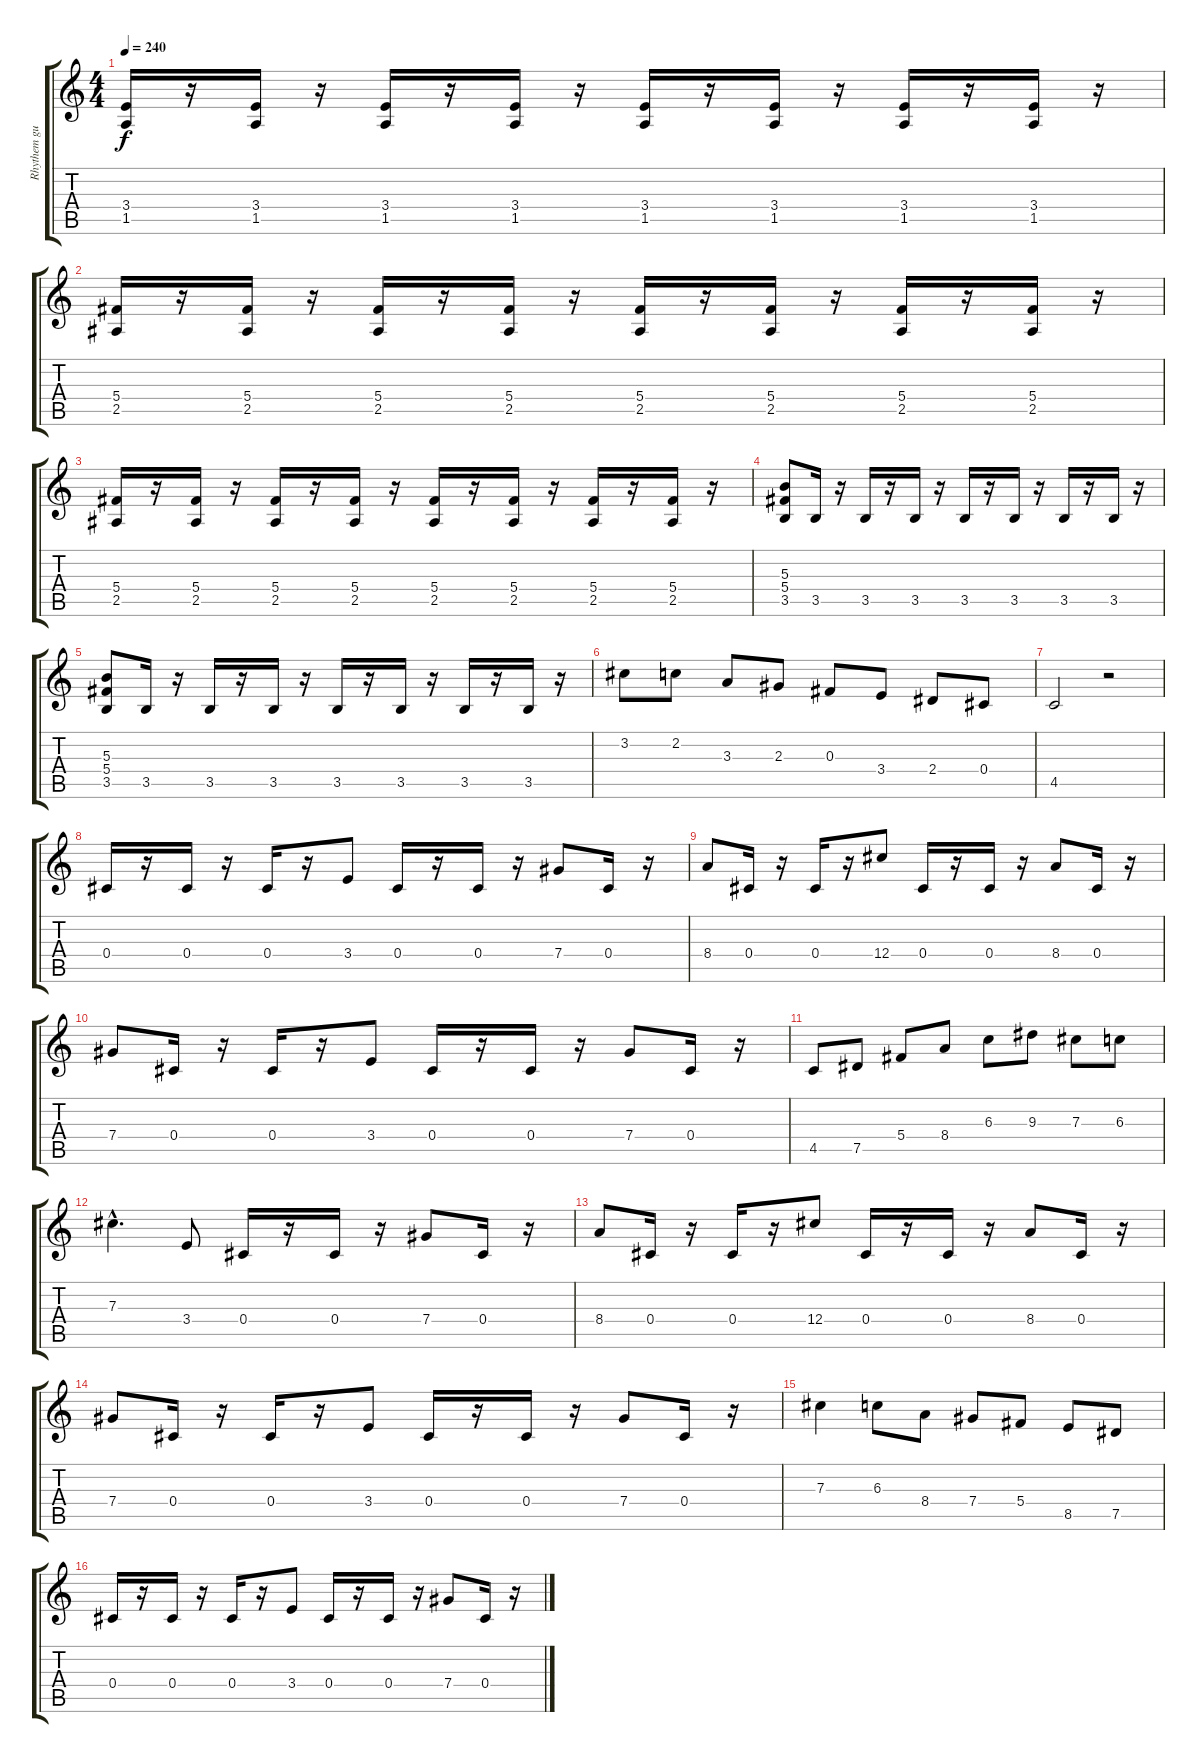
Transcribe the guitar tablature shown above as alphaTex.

\track ("Rhythem guitar" "Rhythem gu") {instrument distortionguitar}
\staff {score tabs}
\tuning (Eb4 Bb3 Gb3 Db3 Ab2 Eb2) {hide}
\ts (4 4)
\tempo 240
\clef g2
\ks c
(3.4 1.5).16{dy f} r.16 (3.4 1.5).16 r.16 (3.4 1.5).16 r.16 (3.4 1.5).16 r.16 (3.4 1.5).16 r.16 (3.4 1.5).16 r.16 (3.4 1.5).16 r.16 (3.4 1.5).16 r.16 |
(5.4 2.5).16 r.16 (5.4 2.5).16 r.16 (5.4 2.5).16 r.16 (5.4 2.5).16 r.16 (5.4 2.5).16 r.16 (5.4 2.5).16 r.16 (5.4 2.5).16 r.16 (5.4 2.5).16 r.16 |
(5.4 2.5).16 r.16 (5.4 2.5).16 r.16 (5.4 2.5).16 r.16 (5.4 2.5).16 r.16 (5.4 2.5).16 r.16 (5.4 2.5).16 r.16 (5.4 2.5).16 r.16 (5.4 2.5).16 r.16 |
(5.3 5.4 3.5).8 3.5.16 r.16 3.5.16 r.16 3.5.16 r.16 3.5.16 r.16 3.5.16 r.16 3.5.16 r.16 3.5.16 r.16 |
(5.3 5.4 3.5).8 3.5.16 r.16 3.5.16 r.16 3.5.16 r.16 3.5.16 r.16 3.5.16 r.16 3.5.16 r.16 3.5.16 r.16 |
3.2.8 2.2.8 3.3.8 2.3.8 0.3.8 3.4.8 2.4.8 0.4.8 |
4.5.2 r.2 |
0.4.16 r.16 0.4.16 r.16 0.4.16 r.16 3.4.8 0.4.16 r.16 0.4.16 r.16 7.4.8 0.4.16 r.16 |
8.4.8 0.4.16 r.16 0.4.16 r.16 12.4.8 0.4.16 r.16 0.4.16 r.16 8.4.8 0.4.16 r.16 |
7.4.8 0.4.16 r.16 0.4.16 r.16 3.4.8 0.4.16 r.16 0.4.16 r.16 7.4.8 0.4.16 r.16 |
4.5.8 7.5.8 5.4.8 8.4.8 6.3.8 9.3.8 7.3.8 6.3.8 |
7.3{hac}.4{d} 3.4.8 0.4.16 r.16 0.4.16 r.16 7.4.8 0.4.16 r.16 |
8.4.8 0.4.16 r.16 0.4.16 r.16 12.4.8 0.4.16 r.16 0.4.16 r.16 8.4.8 0.4.16 r.16 |
7.4.8 0.4.16 r.16 0.4.16 r.16 3.4.8 0.4.16 r.16 0.4.16 r.16 7.4.8 0.4.16 r.16 |
7.3.4 6.3.8 8.4.8 7.4.8 5.4.8 8.5.8 7.5.8 |
0.4.16 r.16 0.4.16 r.16 0.4.16 r.16 3.4.8 0.4.16 r.16 0.4.16 r.16 7.4.8 0.4.16 r.16
